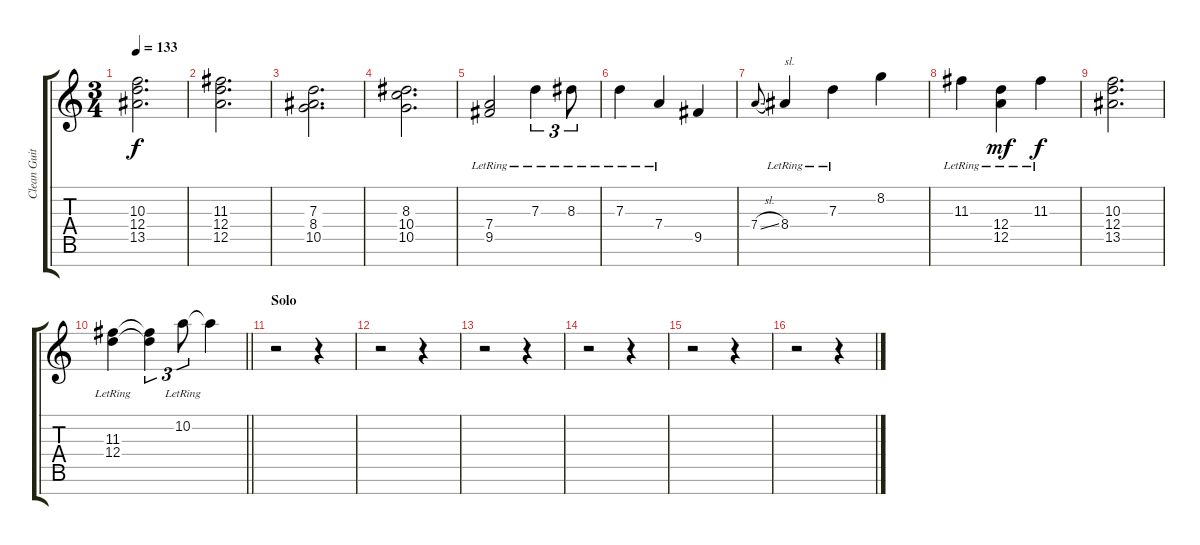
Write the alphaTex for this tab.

\track ("Clean Guitar II" "Clean Guit") {instrument electricguitarclean}
\staff {score tabs}
\tuning (E4 B3 G3 D3 A2 E2 B1) {hide}
\ts (3 4)
\tempo 133
\clef g2
\ks c
(10.3 12.4 13.5).2{d dy f} |
(11.3 12.4 12.5).2{d} |
(7.3 8.4 10.5).2{d} |
(8.3 10.4 10.5).2{d} |
(7.4{lr} 9.5{lr}).2 7.3{lr}.4{tu (3 2)} 8.3{lr}.8{tu (3 2)} |
7.3{lr}.4 7.4{lr}.4 9.5.4 |
7.4{sl}.8{gr onbeat} 8.4{lr}.4{txt "sl."} 7.3{lr}.4 8.2.4 |
11.3{lr}.4 (12.4{lr} 12.5{lr}).4{dy mf} 11.3{lr}.4{dy f} |
(10.3 12.4 13.5).2{d} |
\barLineRight lightlight
(11.3{lr} 12.4{lr}).4{volume 13} (11.3{t} 12.4{t}).4{tu (3 2)} 10.2{lr}.8{tu (3 2)} 10.2{t}.4 |
\section ("" "Solo")
r.2 r.4 |
r.2 r.4 |
r.2 r.4 |
r.2 r.4 |
r.2 r.4 |
r.2 r.4
